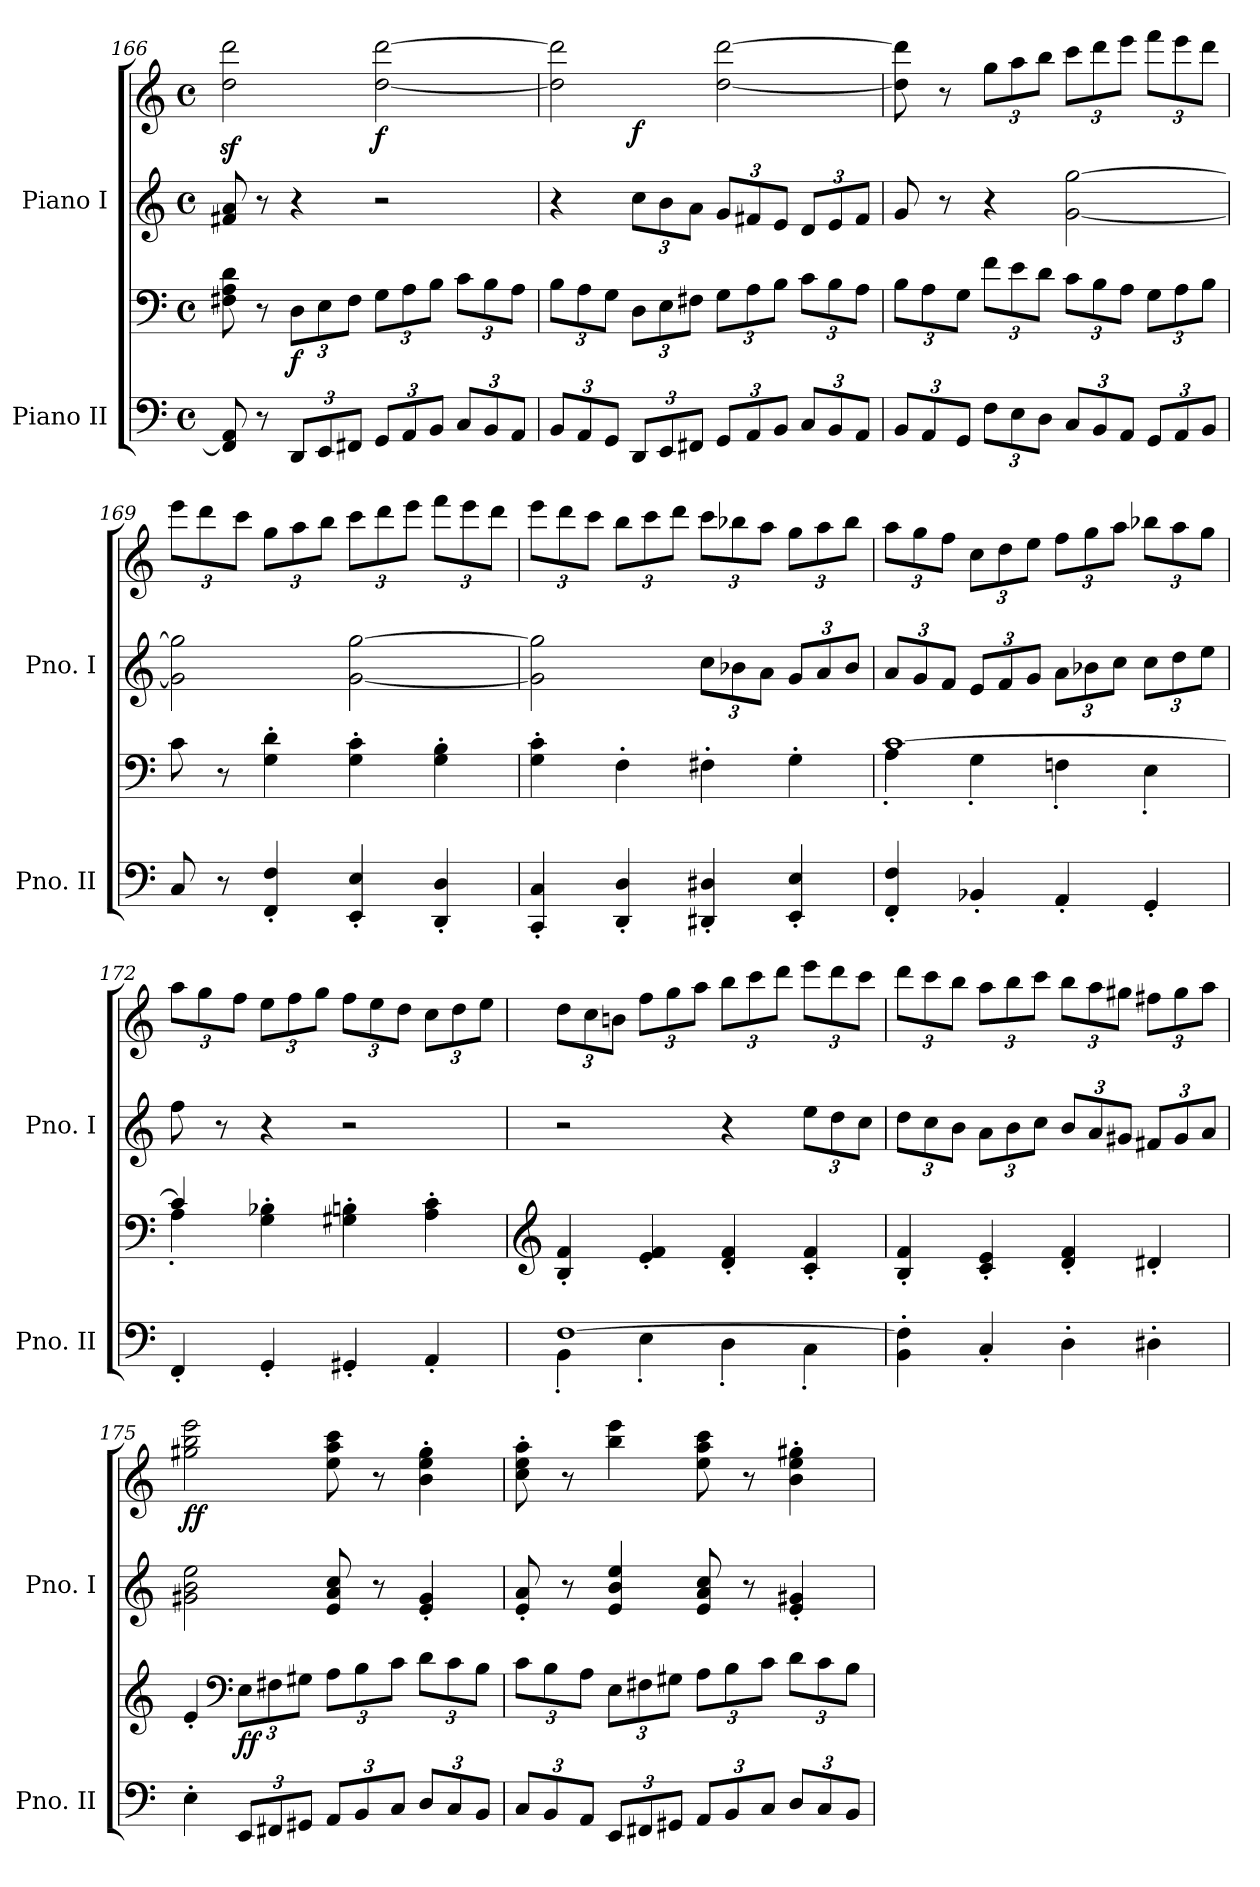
**kern	**kern	**dynam	**kern	**kern	**dynam
*part2	*part2	*part2	*part1	*part1	*part1
*staff4	*staff3	*staff3/4	*staff2	*staff1	*staff1/2
*I"Piano II	*	*	*I"Piano I	*	*
*I'Pno. II	*	*	*I'Pno. I	*	*
*clefF4	*clefF4	*	*clefG2	*clefG2	*
*k[]	*k[]	*	*k[]	*k[]	*
*M4/4	*M4/4	*	*M4/4	*M4/4	*
*met(c)	*met(c)	*	*met(c)	*met(c)	*
=166	=166	=166	=166	=166	=166
8FF#/] 8AA/	8F#X\ 8A\ 8d\	.	8f#X/ 8a/	2dd\z< 2ddd\z<	.
8r	8r	.	8r	.	.
*Xbrackettup	*Xbrackettup	*	*	*	*
!	!	!LO:DY:b	!	!	!
12DD/L	12D\L	f	4r	.	.
12EE/	12E\	.	.	.	.
12FF#X/J	12F#\J	.	.	.	.
!	!	!	!	!	!LO:DY:b
12GG/L	12G\L	.	2r	[2dd\ [2ddd\	f
12AA/	12A\	.	.	.	.
12BB/J	12B\J	.	.	.	.
12C/L	12c\L	.	.	.	.
12BB/	12B\	.	.	.	.
12AA/J	12A\J	.	.	.	.
=167	=167	=167	=167	=167	=167
*	*	*	*	*^	*
12BB/L	12B\L	.	4r	2dd\] 2ddd\]	4ryy	.
12AA/	12A\	.	.	.	.	.
12GG/J	12G\J	.	.	.	.	.
*	*	*	*Xbrackettup	*	*	*
!	!	!	!	!	!	!LO:DY:b
12DD/L	12D\L	.	12cc\L	.	2.ryy	f
12EE/	12E\	.	12b\	.	.	.
12FF#X/J	12F#X\J	.	12a\J	.	.	.
12GG/L	12G\L	.	12g/L	[2dd\ [2ddd\	.	.
12AA/	12A\	.	12f#X/	.	.	.
12BB/J	12B\J	.	12e/J	.	.	.
12C/L	12c\L	.	12d/L	.	.	.
12BB/	12B\	.	12e/	.	.	.
12AA/J	12A\J	.	12f#/J	.	.	.
*	*	*	*	*v	*v	*
=168	=168	=168	=168	=168	=168
12BB/L	12B\L	.	8g/	8dd\] 8ddd\]	.
12AA/	12A\	.	.	.	.
.	.	.	8r	8r	.
12GG/J	12G\J	.	.	.	.
*	*	*	*	*Xbrackettup	*
12F\L	12f\L	.	4r	12gg\L	.
12E\	12e\	.	.	12aa\	.
12D\J	12d\J	.	.	12bb\J	.
12C/L	12c\L	.	[2g\ [2gg\	12ccc\L	.
12BB/	12B\	.	.	12ddd\	.
12AA/J	12A\J	.	.	12eee\J	.
12GG/L	12G\L	.	.	12fff\L	.
12AA/	12A\	.	.	12eee\	.
12BB/J	12B\J	.	.	12ddd\J	.
!!LO:LB:g=z
=169	=169	=169	=169	=169	=169
8C/	8c\	.	2g\] 2gg\]	12eee\L	.
.	.	.	.	12ddd\	.
8r	8r	.	.	.	.
.	.	.	.	12ccc\J	.
4FF/' 4F/'	4G\' 4d\'	.	.	12gg\L	.
.	.	.	.	12aa\	.
.	.	.	.	12bb\J	.
4EE/' 4E/'	4G\' 4c\'	.	[2g\ [2gg\	12ccc\L	.
.	.	.	.	12ddd\	.
.	.	.	.	12eee\J	.
4DD/' 4D/'	4G\' 4B\'	.	.	12fff\L	.
.	.	.	.	12eee\	.
.	.	.	.	12ddd\J	.
=170	=170	=170	=170	=170	=170
4CC/' 4C/'	4G\' 4c\'	.	2g\] 2gg\]	12eee\L	.
.	.	.	.	12ddd\	.
.	.	.	.	12ccc\J	.
4DD/' 4D/'	4F'\	.	.	12bb\L	.
.	.	.	.	12ccc\	.
.	.	.	.	12ddd\J	.
4DD#X/' 4D#X/'	4F#X'\	.	12cc\L	12ccc\L	.
.	.	.	12b-X\	12bb-X\	.
.	.	.	12a\J	12aa\J	.
4EE/' 4E/'	4G'\	.	12g/L	12gg\L	.
.	.	.	12a/	12aa\	.
.	.	.	12b-/J	12bb-\J	.
=171	=171	=171	=171	=171	=171
*	*^	*	*	*	*
4FF/' 4F/'	[1c	4A'\	.	12a/L	12aa\L	.
.	.	.	.	12g/	12gg\	.
.	.	.	.	12f/J	12ff\J	.
4BB-X'/	.	4G'\	.	12e/L	12cc\L	.
.	.	.	.	12f/	12dd\	.
.	.	.	.	12g/J	12ee\J	.
4AA'/	.	4Fn'\	.	12a\L	12ff\L	.
.	.	.	.	12b-X\	12gg\	.
.	.	.	.	12cc\J	12aa\J	.
4GG'/	.	4E'\	.	12cc\L	12bb-X\L	.
.	.	.	.	12dd\	12aa\	.
.	.	.	.	12ee\J	12gg\J	.
=172	=172	=172	=172	=172	=172	=172
4FF'/	4c/]	4A'\	.	8ff\	12aa\L	.
.	.	.	.	.	12gg\	.
.	.	.	.	8r	.	.
.	.	.	.	.	12ff\J	.
4GG'/	4G\' 4B-X\'	4rGGyy	.	4r	12ee\L	.
.	.	.	.	.	12ff\	.
.	.	.	.	.	12gg\J	.
4GG#X'/	4G#X\' 4Bn\'	2rBByy	.	2r	12ff\L	.
.	.	.	.	.	12ee\	.
.	.	.	.	.	12dd\J	.
4AA'/	4A\' 4c\'	.	.	.	12cc\L	.
.	.	.	.	.	12dd\	.
.	.	.	.	.	12ee\J	.
*	*v	*v	*	*	*	*
!!LO:LB:g=z
=173	=173	=173	=173	=173	=173
*	*clefG2	*	*	*	*
*^	*	*	*	*	*
[1F	4BB'\	4B/' 4f/'	.	2r	12dd\L	.
.	.	.	.	.	12cc\	.
.	.	.	.	.	12bn\J	.
.	4E'\	4e/' 4f/'	.	.	12ff\L	.
.	.	.	.	.	12gg\	.
.	.	.	.	.	12aa\J	.
.	4D'\	4d/' 4f/'	.	4r	12bb\L	.
.	.	.	.	.	12ccc\	.
.	.	.	.	.	12ddd\J	.
.	4C'\	4c/' 4f/'	.	12ee\L	12eee\L	.
.	.	.	.	12dd\	12ddd\	.
.	.	.	.	12cc\J	12ccc\J	.
*v	*v	*	*	*	*	*
=174	=174	=174	=174	=174	=174
4BB\' 4F\]'	4B/' 4f/'	.	12dd\L	12ddd\L	.
.	.	.	12cc\	12ccc\	.
.	.	.	12b\J	12bb\J	.
4C'/	4c/' 4e/'	.	12a\L	12aa\L	.
.	.	.	12b\	12bb\	.
.	.	.	12cc\J	12ccc\J	.
4D'\	4d/' 4f/'	.	12b/L	12bb\L	.
.	.	.	12a/	12aa\	.
.	.	.	12g#X/J	12gg#X\J	.
4D#X'\	4d#X'/	.	12f#X/L	12ff#X\L	.
.	.	.	12g#/	12gg#\	.
.	.	.	12a/J	12aa\J	.
=175	=175	=175	=175	=175	=175
!	!	!	!	!	!LO:DY:b
4E'\	4e'/	.	2g#X\ 2b\ 2ee\	2gg#X\ 2bb\ 2eee\	ff
*	*clefF4	*	*	*	*
!	!	!LO:DY:b	!	!	!
12EE/L	12E\L	ff	.	.	.
12FF#X/	12F#X\	.	.	.	.
12GG#X/J	12G#X\J	.	.	.	.
12AA/L	12A\L	.	8e/ 8a/ 8cc/	8ee\ 8aa\ 8ccc\	.
12BB/	12B\	.	.	.	.
.	.	.	8r	8r	.
12C/J	12c\J	.	.	.	.
12D/L	12d\L	.	4e/' 4g#/'	4b\' 4ee\' 4gg#\'	.
12C/	12c\	.	.	.	.
12BB/J	12B\J	.	.	.	.
!!LO:PB:g=z
=176	=176	=176	=176	=176	=176
12C/L	12c\L	.	8e/' 8a/'	8cc\' 8ee\' 8aa\'	.
12BB/	12B\	.	.	.	.
.	.	.	8r	8r	.
12AA/J	12A\J	.	.	.	.
12EE/L	12E\L	.	4e/ 4b/ 4ee/	4bb\ 4eee\	.
12FF#X/	12F#X\	.	.	.	.
12GG#X/J	12G#X\J	.	.	.	.
12AA/L	12A\L	.	8e/ 8a/ 8cc/	8ee\ 8aa\ 8ccc\	.
12BB/	12B\	.	.	.	.
.	.	.	8r	8r	.
12C/J	12c\J	.	.	.	.
12D/L	12d\L	.	4e/' 4g#X/'	4b\' 4ee\' 4gg#X\'	.
12C/	12c\	.	.	.	.
12BB/J	12B\J	.	.	.	.
=	=	=	=	=	=
*-	*-	*-	*-	*-	*-
